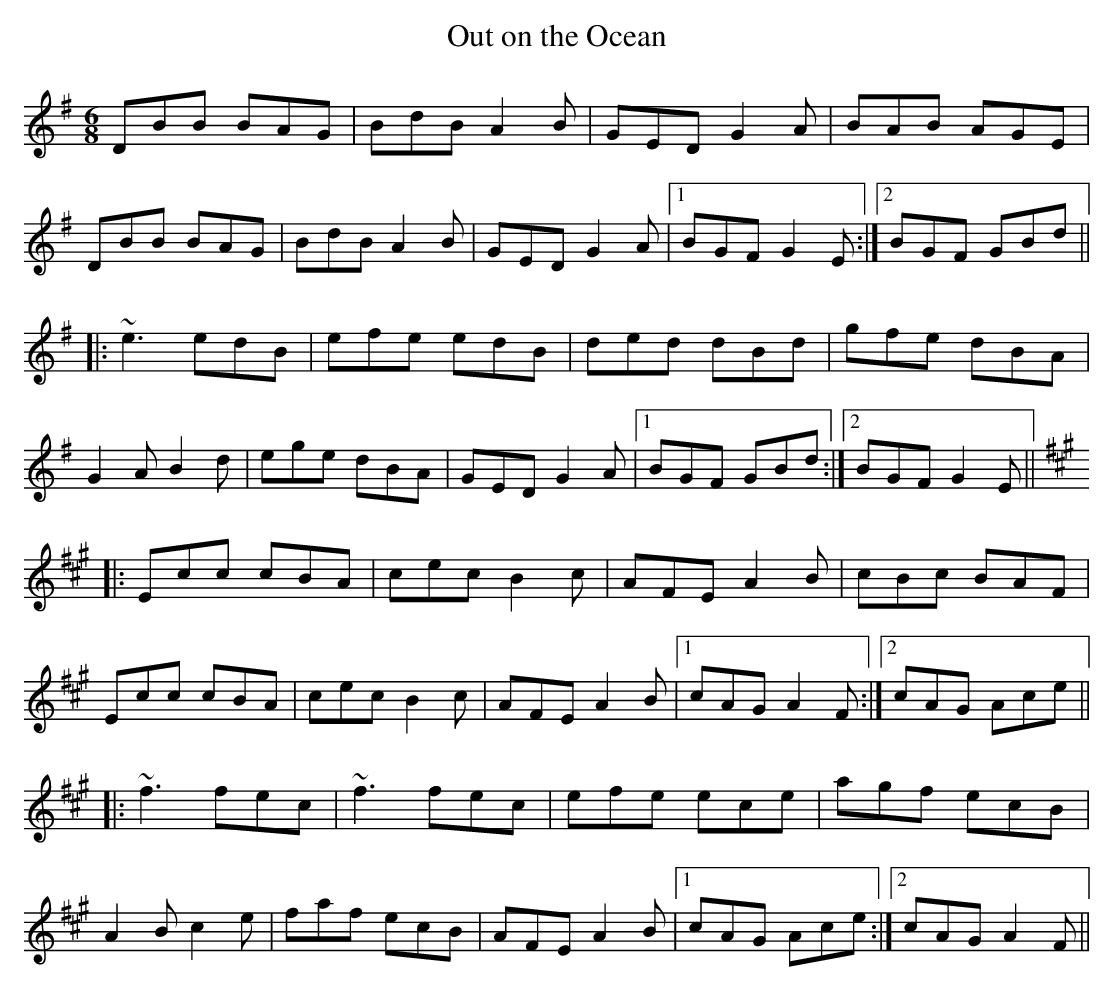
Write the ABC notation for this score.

X:1
T:Out on the Ocean
M:6/8
L:1/8
K:G
DBB BAG|BdB A2B|GED G2A|BAB AGE|!
DBB BAG|BdB A2B|GED G2A|1 BGF G2E:|2 BGF GBd||!
|:~e3 edB|efe edB|ded dBd|gfe dBA|!
G2A B2d|ege dBA|GED G2A|1 BGF GBd:|2 BGF G2E||!
K:A
|:Ecc cBA|cec B2c|AFE A2B|cBc BAF|!
Ecc cBA|cec B2c|AFE A2B|1 cAG A2F:|2 cAG Ace||!
|:~f3 fec|~f3 fec|efe ece|agf ecB|!
A2B c2e|faf ecB|AFE A2B|1 cAG Ace:|2 cAG A2F||!
